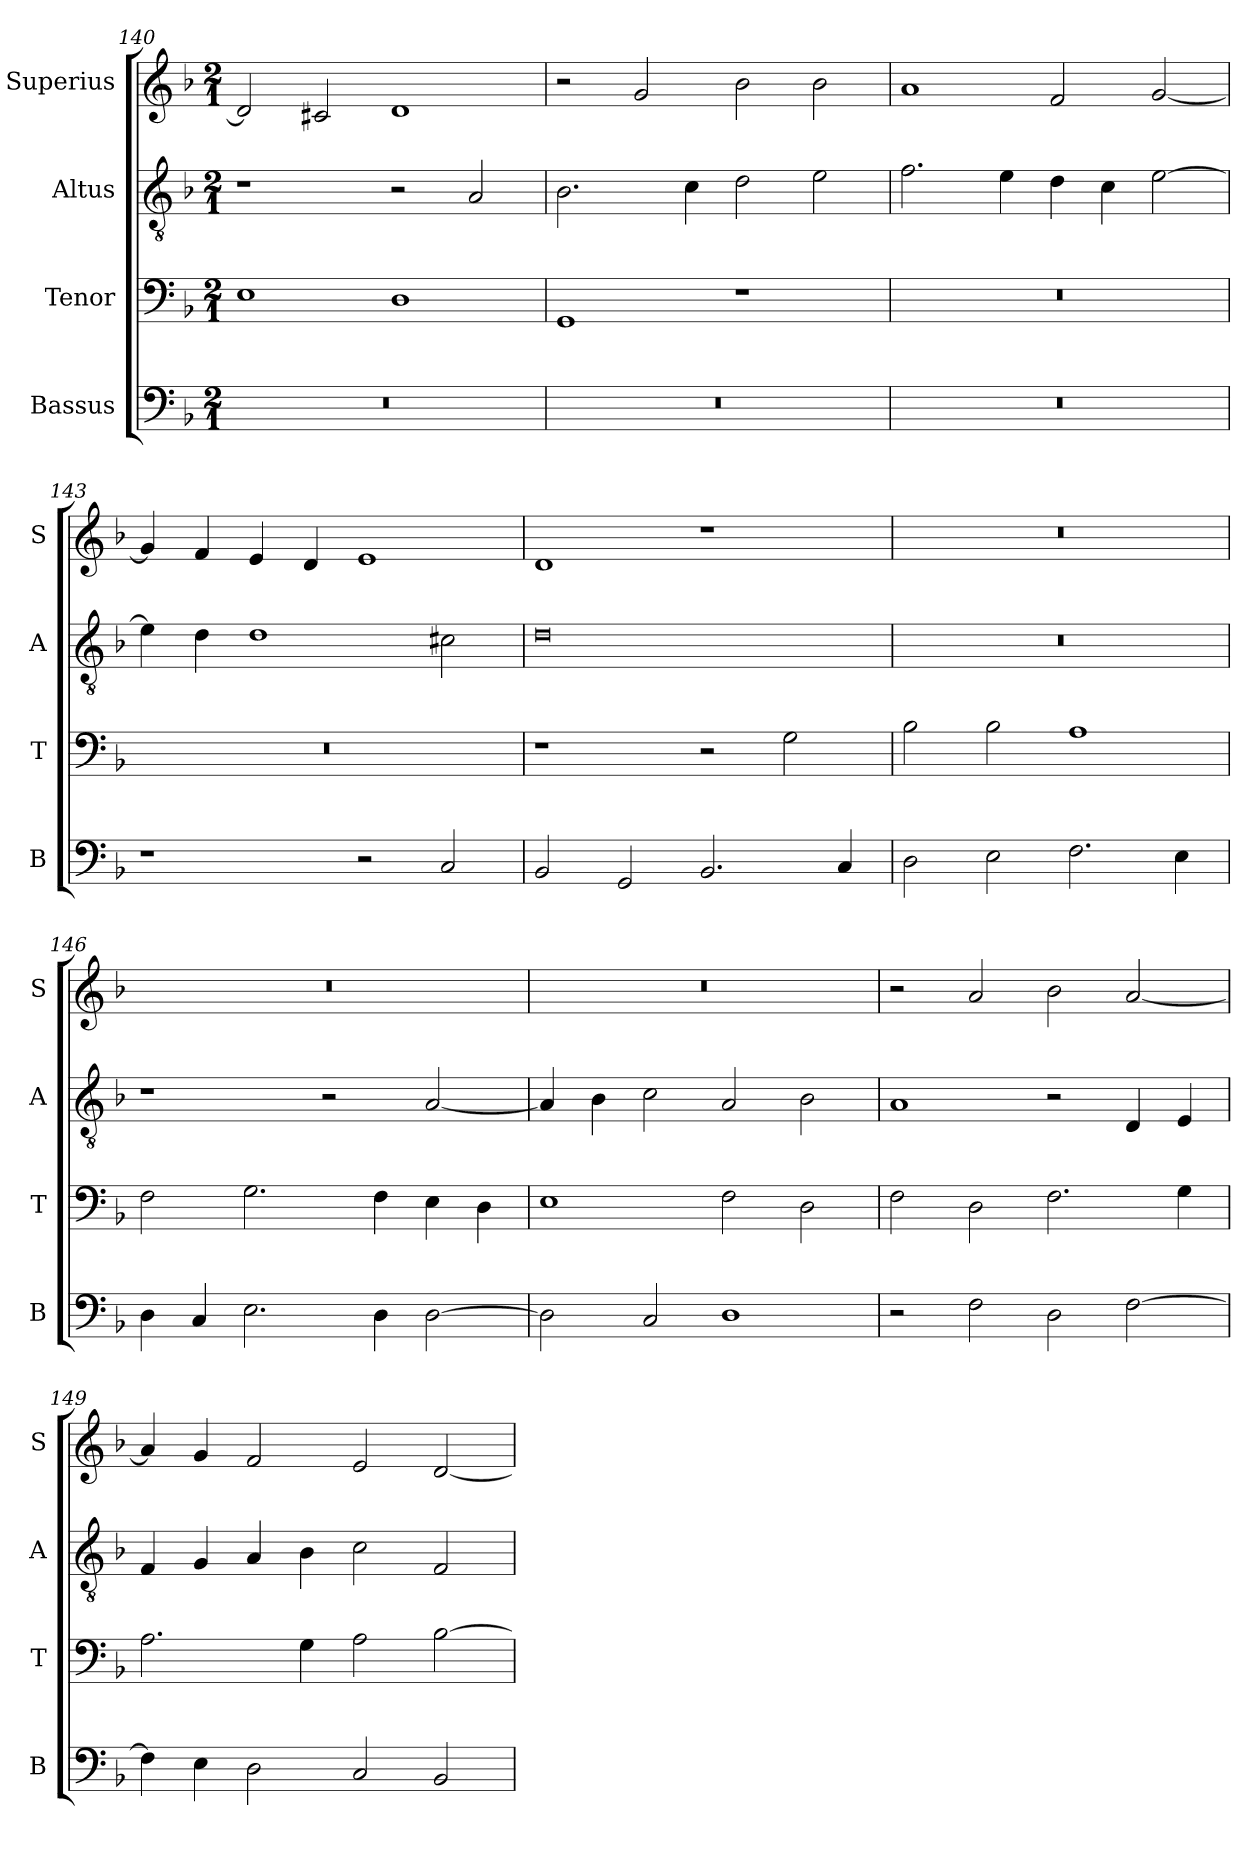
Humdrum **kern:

**kern	**kern	**kern	**kern
*part4	*part3	*part2	*part1
*staff4	*staff3	*staff2	*staff1
*I"Bassus	*I"Tenor	*I"Altus	*I"Superius
*I'B	*I'T	*I'A	*I'S
*clefF4	*clefF4	*clefGv2	*clefG2
*k[b-]	*k[b-]	*k[b-]	*k[b-]
*F:	*F:	*F:	*F:
*M2/1	*M2/1	*M2/1	*M2/1
=140	=140	=140	=140
0r	1E	1r	2d]
.	.	.	2c#X
.	1D	2r	1d
.	.	2A	.
=141	=141	=141	=141
0r	1GG	2.B-	2r
.	.	.	2g
.	.	4c	.
.	1r	2d	2b-
.	.	2e	2b-
=142	=142	=142	=142
0r	0r	2.f	1a
.	.	4e	.
.	.	4d	2f
.	.	4c	.
.	.	[2e	[2g
=143	=143	=143	=143
1r	0r	4e]	4g]
.	.	4d	4f
.	.	1d	4e
.	.	.	4d
2r	.	.	1e
2C	.	2c#X	.
=144	=144	=144	=144
2BB-	1r	0d	1d
2GG	.	.	.
2.BB-	2r	.	1r
.	2G	.	.
4C	.	.	.
=145	=145	=145	=145
2D	2B-	0r	0r
2E	2B-	.	.
2.F	1A	.	.
4E	.	.	.
=146	=146	=146	=146
4D	2F	1r	0r
4C	.	.	.
2.E	2.G	.	.
.	.	2r	.
4D	4F	.	.
[2D	4E	[2A	.
.	4D	.	.
=147	=147	=147	=147
2D]	1E	4A]	0r
.	.	4B-	.
2C	.	2c	.
1D	2F	2A	.
.	2D	2B-	.
=148	=148	=148	=148
2r	2F	1A	2r
2F	2D	.	2a
2D	2.F	2r	2b-
[2F	.	4D	[2a
.	4G	4E	.
=149	=149	=149	=149
4F]	2.A	4F	4a]
4E	.	4G	4g
2D	.	4A	2f
.	4G	4B-	.
2C	2A	2c	2e
2BB-	[2B-	2F	[2d
=	=	=	=
*-	*-	*-	*-
